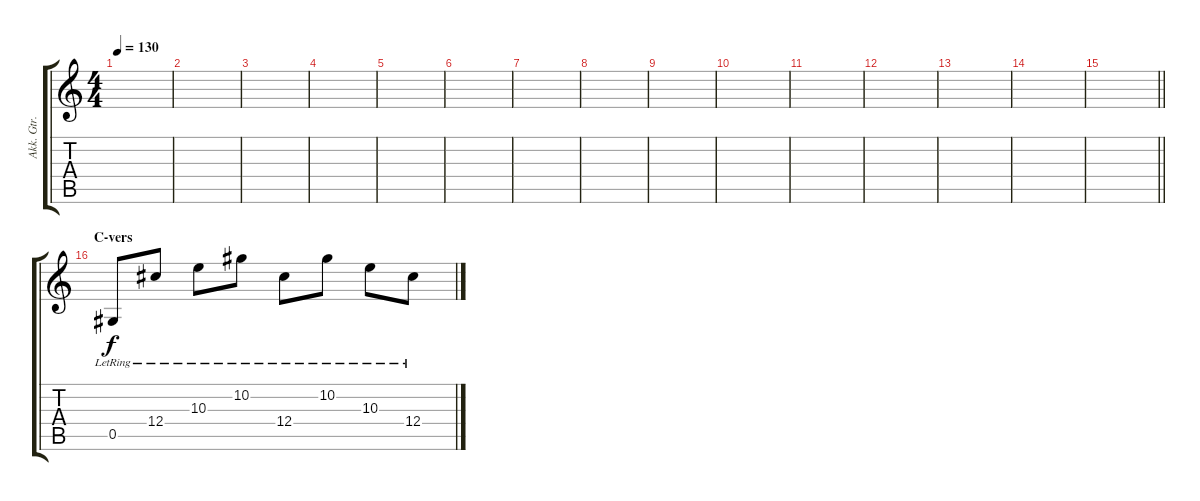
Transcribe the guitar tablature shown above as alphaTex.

\track ("Akk. Gtr." "Akk. Gtr.") {instrument acousticguitarsteel}
\staff {score tabs}
\tuning (Eb4 Bb3 Gb3 Db3 Ab2 Eb2) {hide}
\ts (4 4)
\tempo 130
\clef g2
\ks c
|
|
|
|
|
|
|
|
|
|
|
|
|
|
\barLineRight lightlight
|
\section ("" "C-vers")
0.5{lr}.8 12.4{lr}.8 10.3{lr}.8 10.2{lr}.8 12.4{lr}.8 10.2{lr}.8 10.3{lr}.8 12.4{lr}.8
